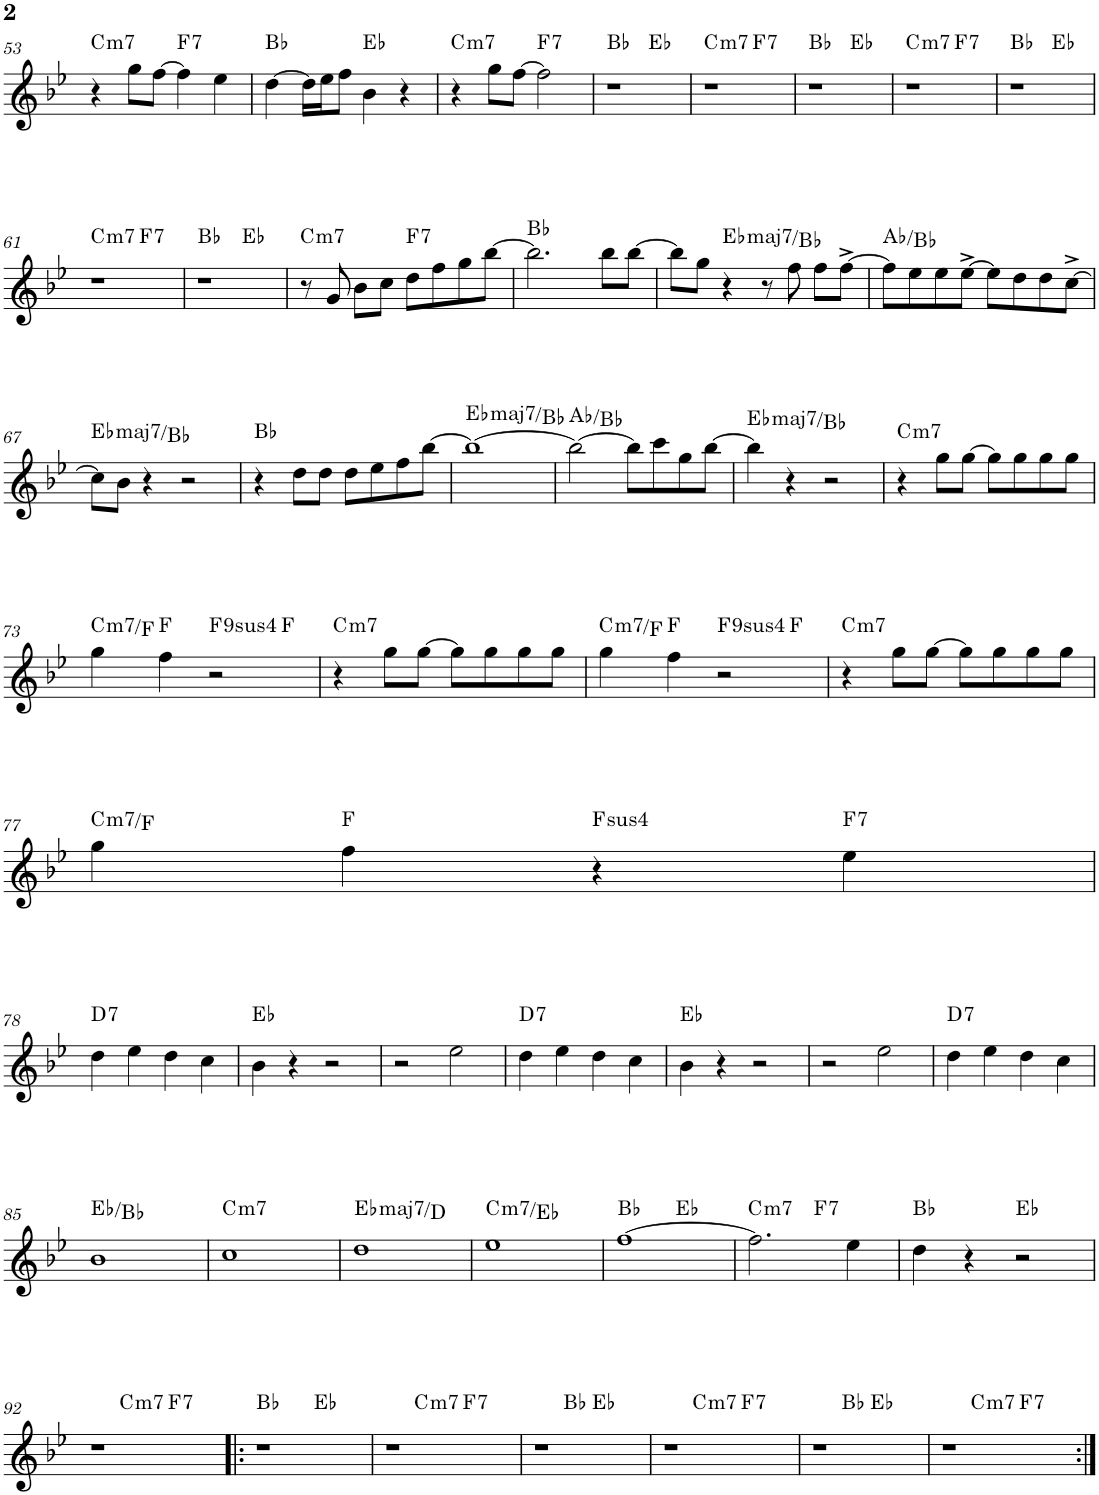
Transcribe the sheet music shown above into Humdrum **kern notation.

**kern	**harte
*part1	*part1
*staff1	*
*I"P1	*
!!LO:PB:g=z
*clefG2	*
*k[b-e-]	*
*B-:	*
*M4/4	*
=53	=53
!	!LO:H:kt=m7
4r	C:min7
8gg\L	.
[>8ff\J	.
!	!LO:H:kt=7
4ff\]	F:7
4ee-\	.
=54	=54
[>4dd\	Bb:maj
16dd\LL]	.
16ee-\J	.
8ff\J	.
4b-\	Eb:maj
4r	.
=55	=55
!	!LO:H:kt=m7
4r	C:min7
8gg\L	.
[>8ff\J	.
!	!LO:H:kt=7
2ff\]	F:7
=56	=56
*^	*
1r	2ryy	Bb:maj
.	2ryy	Eb:maj
=57	=57	=57
!	!	!LO:H:kt=m7
1r	2ryy	C:min7
!	!	!LO:H:kt=7
.	2ryy	F:7
=58	=58	=58
1r	2ryy	Bb:maj
.	2ryy	Eb:maj
=59	=59	=59
!	!	!LO:H:kt=m7
1r	2ryy	C:min7
!	!	!LO:H:kt=7
.	2ryy	F:7
=60	=60	=60
1r	2ryy	Bb:maj
.	2ryy	Eb:maj
!!LO:LB:g=z	!!
=61	=61	=61
!	!	!LO:H:kt=m7
1r	2ryy	C:min7
!	!	!LO:H:kt=7
.	2ryy	F:7
=62	=62	=62
1r	2ryy	Bb:maj
.	2ryy	Eb:maj
=63	=63	=63
!	!	!LO:H:kt=m7
*v	*v	*
8r	C:min7
8g/	.
8b-\L	.
8cc\J	.
!	!LO:H:kt=7
8dd\L	F:7
8ff\	.
8gg\	.
[>8bb-\J	.
=64	=64
2.bb-\]	Bb:maj
8bb-\L	.
[>8bb-\J	.
=65	=65
8bb-\L]	.
8gg\J	.
!	!LO:H:kt=maj7
4r	Eb:maj7/5
8r	.
8ff\	.
8ff\L	.
[>8ff^\J	.
=66	=66
8ff\L]	Ab:maj/2
8ee-\	.
8ee-\	.
[>8ee-^\J	.
8ee-\L]	.
8dd\	.
8dd\	.
[>8cc^\J	.
!!LO:LB:g=z
=67	=67
!	!LO:H:kt=maj7
8cc\L]	Eb:maj7/5
8b-\J	.
4r	.
2r	.
=68	=68
4r	Bb:maj
8dd\L	.
8dd\J	.
8dd\L	.
8ee-\	.
8ff\	.
[>8bb-\J	.
=69	=69
!	!LO:H:kt=maj7
1bb-_	Eb:maj7/5
=70	=70
2bb-\_	Ab:maj/2
8bb-\L]	.
8ccc\	.
8gg\	.
[>8bb-\J	.
=71	=71
!	!LO:H:kt=maj7
4bb-\]	Eb:maj7/5
4r	.
2r	.
=72	=72
!	!LO:H:kt=m7
4r	C:min7
8gg\L	.
[>8gg\J	.
8gg\L]	.
8gg\	.
8gg\	.
8gg\J	.
!!LO:LB:g=z
=73	=73
!	!LO:H:kt=m7
*^	*
4gg\	2.ryy	C:min7/4
4ff\	.	F:maj
!	!	!LO:H:kt=94
2r	.	F:sus4(7,9)
.	4ryy	F:maj
=74	=74	=74
!	!	!LO:H:kt=m7
*v	*v	*
4r	C:min7
8gg\L	.
[>8gg\J	.
8gg\L]	.
8gg\	.
8gg\	.
8gg\J	.
=75	=75
!	!LO:H:kt=m7
*^	*
4gg\	2.ryy	C:min7/4
4ff\	.	F:maj
!	!	!LO:H:kt=94
2r	.	F:sus4(7,9)
.	4ryy	F:maj
=76	=76	=76
!	!	!LO:H:kt=m7
*v	*v	*
4r	C:min7
8gg\L	.
[>8gg\J	.
8gg\L]	.
8gg\	.
8gg\	.
8gg\J	.
!!LO:LB:g=z
=77	=77
!	!LO:H:kt=m7
4gg\	C:min7/4
4ff\	F:maj
!	!LO:H:kt=4
4r	F:sus4
!	!LO:H:kt=7
4ee-\	F:7
!!LO:LB:g=z
=78	=78
!	!LO:H:kt=7
4dd\	D:7
4ee-\	.
4dd\	.
4cc\	.
=79	=79
4b-\	Eb:maj
4r	.
2r	.
=80	=80
2r	.
2ee-\	.
=81	=81
!	!LO:H:kt=7
4dd\	D:7
4ee-\	.
4dd\	.
4cc\	.
=82	=82
4b-\	Eb:maj
4r	.
2r	.
=83	=83
2r	.
2ee-\	.
=84	=84
!	!LO:H:kt=7
4dd\	D:7
4ee-\	.
4dd\	.
4cc\	.
!!LO:LB:g=z
=85	=85
1b-	Eb:maj/5
=86	=86
!	!LO:H:kt=m7
1cc	C:min7
=87	=87
!	!LO:H:kt=maj7
1dd	Eb:maj7/7
=88	=88
!	!LO:H:kt=m7
1ee-	C:min7/b3
=89	=89
*^	*
[>1ff	2ryy	Bb:maj
.	2ryy	Eb:maj
=90	=90	=90
!	!	!LO:H:kt=m7
2.ff\]	2ryy	C:min7
!	!	!LO:H:kt=7
.	2ryy	F:7
4ee-\	.	.
*v	*v	*
=91	=91
4dd\	Bb:maj
4r	.
2r	Eb:maj
!!LO:LB:g=z
=92	=92
*^	*
*	*^	*
1r	4ryy	2ryy	.
!	!	!	!LO:H:kt=m7
.	2.ryy	.	C:min7
!	!	!	!LO:H:kt=7
.	.	2ryy	F:7
*	*v	*v	*
=93!|:	=93!|:	=93!|:
1r	2ryy	Bb:maj
.	2ryy	Eb:maj
=94	=94	=94
*	*^	*
1r	4ryy	2ryy	.
!	!	!	!LO:H:kt=m7
.	2.ryy	.	C:min7
!	!	!	!LO:H:kt=7
.	.	2ryy	F:7
=95	=95	=95	=95
1r	4ryy	2ryy	.
.	2.ryy	.	Bb:maj
.	.	2ryy	Eb:maj
=96	=96	=96	=96
1r	4ryy	2ryy	.
!	!	!	!LO:H:kt=m7
.	2.ryy	.	C:min7
!	!	!	!LO:H:kt=7
.	.	2ryy	F:7
=97	=97	=97	=97
1r	4ryy	2ryy	.
.	2.ryy	.	Bb:maj
.	.	2ryy	Eb:maj
=98	=98	=98	=98
1r	4ryy	2ryy	.
!	!	!	!LO:H:kt=m7
.	2.ryy	.	C:min7
!	!	!	!LO:H:kt=7
.	.	2ryy	F:7
*v	*v	*v	*
=:|!	=:|!
*-	*-
